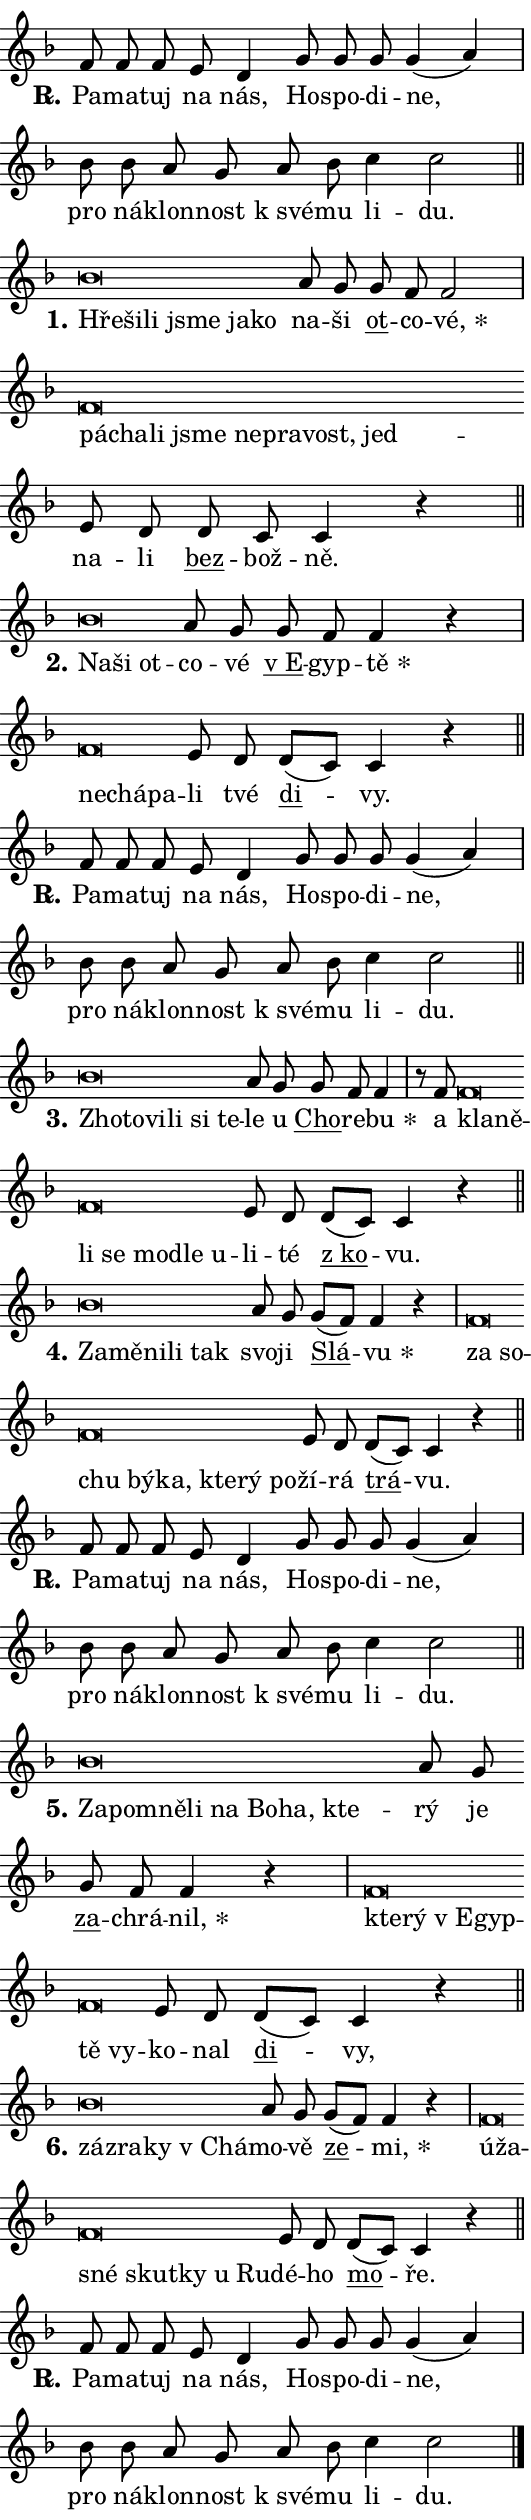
\version "2.24.0"
\header { tagline = "" }
\paper {
  indent = 0\cm
  top-margin = 0\cm
  right-margin = 0.13\cm % to fit lyric hyphens
  bottom-margin = 0\cm
  left-margin = 0\cm
  paper-width = 9\cm
  page-breaking = #ly:one-page-breaking
  system-system-spacing.basic-distance = #11
  score-system-spacing.basic-distance = #11
  ragged-last = ##f
}


%% Author: Thomas Morley
%% https://lists.gnu.org/archive/html/lilypond-user/2020-05/msg00002.html
#(define (line-position grob)
"Returns position of @var[grob} in current system:
   @code{'start}, if at first time-step
   @code{'end}, if at last time-step
   @code{'middle} otherwise
"
  (let* ((col (ly:item-get-column grob))
         (ln (ly:grob-object col 'left-neighbor))
         (rn (ly:grob-object col 'right-neighbor))
         (col-to-check-left (if (ly:grob? ln) ln col))
         (col-to-check-right (if (ly:grob? rn) rn col))
         (break-dir-left
           (and
             (ly:grob-property col-to-check-left 'non-musical #f)
             (ly:item-break-dir col-to-check-left)))
         (break-dir-right
           (and
             (ly:grob-property col-to-check-right 'non-musical #f)
             (ly:item-break-dir col-to-check-right))))
        (cond ((eqv? 1 break-dir-left) 'start)
              ((eqv? -1 break-dir-right) 'end)
              (else 'middle))))

#(define (tranparent-at-line-position vctor)
  (lambda (grob)
  "Relying on @code{line-position} select the relevant enry from @var{vctor}.
Used to determine transparency,"
    (case (line-position grob)
      ((end) (not (vector-ref vctor 0)))
      ((middle) (not (vector-ref vctor 1)))
      ((start) (not (vector-ref vctor 2))))))

noteHeadBreakVisibility =
#(define-music-function (break-visibility)(vector?)
"Makes @code{NoteHead}s transparent relying on @var{break-visibility}"
#{
  \override NoteHead.transparent =
    #(tranparent-at-line-position break-visibility)
#})

#(define delete-ledgers-for-transparent-note-heads
  (lambda (grob)
    "Reads whether a @code{NoteHead} is transparent.
If so this @code{NoteHead} is removed from @code{'note-heads} from
@var{grob}, which is supposed to be @code{LedgerLineSpanner}.
As a result ledgers are not printed for this @code{NoteHead}"
    (let* ((nhds-array (ly:grob-object grob 'note-heads))
           (nhds-list
             (if (ly:grob-array? nhds-array)
                 (ly:grob-array->list nhds-array)
                 '()))
           ;; Relies on the transparent-property being done before
           ;; Staff.LedgerLineSpanner.after-line-breaking is executed.
           ;; This is fragile ...
           (to-keep
             (remove
               (lambda (nhd)
                 (ly:grob-property nhd 'transparent #f))
               nhds-list)))
      ;; TODO find a better method to iterate over grob-arrays, similiar
      ;; to filter/remove etc for lists
      ;; For now rebuilt from scratch
      (set! (ly:grob-object grob 'note-heads)  '())
      (for-each
        (lambda (nhd)
          (ly:pointer-group-interface::add-grob grob 'note-heads nhd))
        to-keep))))

squashNotes = {
  \override NoteHead.X-extent = #'(-0.2 . 0.2)
  \override NoteHead.Y-extent = #'(-0.75 . 0)
  \override NoteHead.stencil =
    #(lambda (grob)
       (let ((pos (ly:grob-property grob 'staff-position)))
         (begin
           (if (< pos -7) (display "ERROR: Lower brevis then expected\n") (display ""))
           (if (<= pos -6) ly:text-interface::print ly:note-head::print))))
}
unSquashNotes = {
  \revert NoteHead.X-extent
  \revert NoteHead.Y-extent
  \revert NoteHead.stencil
}

hideNotes = \noteHeadBreakVisibility #begin-of-line-visible
unHideNotes = \noteHeadBreakVisibility #all-visible

% work-around for resetting accidentals
% https://lilypond.org/doc/v2.23/Documentation/notation/displaying-rhythms#unmetered-music
cadenzaMeasure = {
  \cadenzaOff
  \partial 1024 s1024
  \cadenzaOn
}

#(define-markup-command (accent layout props text) (markup?)
  "Underline accented syllable"
  (interpret-markup layout props
    #{\markup \override #'(offset . 4.3) \underline { #text }#}))

responsum = \markup \concat {
  "R" \hspace #-1.05 \path #0.1 #'((moveto 0 0.07) (lineto 0.9 0.8)) \hspace #0.05 "."
}

spaceSize = #0.6828661417322834 % exact space size for TeX Gyre Schola

\layout {
  \context {
    \Staff
    \remove "Time_signature_engraver"
    \override LedgerLineSpanner.after-line-breaking = #delete-ledgers-for-transparent-note-heads
  }
  \context {
    \Lyrics {
      \override LyricSpace.minimum-distance = \spaceSize
      \override LyricText.font-name = #"TeX Gyre Schola"
      \override LyricText.font-size = 1
      \override StanzaNumber.font-name = #"TeX Gyre Schola Bold"
      \override StanzaNumber.font-size = 1
    }
  }
  \context {
    \Score 
    \override NoteHead.text =
      #(lambda (grob) 
        (let ((pos (ly:grob-property grob 'staff-position)))
          #{\markup {
            \combine
              \halign #-0.55 \raise #(if (= pos -6) 0 0.5) \override #'(thickness . 2) \draw-line #'(3.2 . 0)
              \musicglyph "noteheads.sM1"
          }#}))
  }
}

% magnetic-lyrics.ily
%
%   written by
%     Jean Abou Samra <jean@abou-samra.fr>
%     Werner Lemberg <wl@gnu.org>
%
%   adapted by
%     Jiri Hon <jiri.hon@gmail.com>
%
% Version 2022-Apr-15

% https://www.mail-archive.com/lilypond-user@gnu.org/msg149350.html

#(define (Left_hyphen_pointer_engraver context)
   "Collect syllable-hyphen-syllable occurrences in lyrics and store
them in properties.  This engraver only looks to the left.  For
example, if the lyrics input is @code{foo -- bar}, it does the
following.

@itemize @bullet
@item
Set the @code{text} property of the @code{LyricHyphen} grob between
@q{foo} and @q{bar} to @code{foo}.

@item
Set the @code{left-hyphen} property of the @code{LyricText} grob with
text @q{foo} to the @code{LyricHyphen} grob between @q{foo} and
@q{bar}.
@end itemize

Use this auxiliary engraver in combination with the
@code{lyric-@/text::@/apply-@/magnetic-@/offset!} hook."
   (let ((hyphen #f)
         (text #f))
     (make-engraver
      (acknowledgers
       ((lyric-syllable-interface engraver grob source-engraver)
        (set! text grob)))
      (end-acknowledgers
       ((lyric-hyphen-interface engraver grob source-engraver)
        ;(when (not (grob::has-interface grob 'lyric-space-interface))
          (set! hyphen grob)));)
      ((stop-translation-timestep engraver)
       (when (and text hyphen)
         (ly:grob-set-object! text 'left-hyphen hyphen))
       (set! text #f)
       (set! hyphen #f)))))

#(define (lyric-text::apply-magnetic-offset! grob)
   "If the space between two syllables is less than the value in
property @code{LyricText@/.details@/.squash-threshold}, move the right
syllable to the left so that it gets concatenated with the left
syllable.

Use this function as a hook for
@code{LyricText@/.after-@/line-@/breaking} if the
@code{Left_@/hyphen_@/pointer_@/engraver} is active."
   (let ((hyphen (ly:grob-object grob 'left-hyphen #f)))
     (when hyphen
       (let ((left-text (ly:spanner-bound hyphen LEFT)))
         (when (grob::has-interface left-text 'lyric-syllable-interface)
           (let* ((common (ly:grob-common-refpoint grob left-text X))
                  (this-x-ext (ly:grob-extent grob common X))
                  (left-x-ext
                   (begin
                     ;; Trigger magnetism for left-text.
                     (ly:grob-property left-text 'after-line-breaking)
                     (ly:grob-extent left-text common X)))
                  ;; `delta` is the gap width between two syllables.
                  (delta (- (interval-start this-x-ext)
                            (interval-end left-x-ext)))
                  (details (ly:grob-property grob 'details))
                  (threshold (assoc-get 'squash-threshold details 0.2)))
             (when (< delta threshold)
               (let* (;; We have to manipulate the input text so that
                      ;; ligatures crossing syllable boundaries are not
                      ;; disabled.  For languages based on the Latin
                      ;; script this is essentially a beautification.
                      ;; However, for non-Western scripts it can be a
                      ;; necessity.
                      (lt (ly:grob-property left-text 'text))
                      (rt (ly:grob-property grob 'text))
                      (is-space (grob::has-interface hyphen 'lyric-space-interface))
                      (space (if is-space " " ""))
                      (extra-delta (if is-space spaceSize 0))
                      ;; Append new syllable.
                      (ltrt-space (if (and (string? lt) (string? rt))
                                (string-append lt space rt)
                                (make-concat-markup (list lt space rt))))
                      ;; Right-align `ltrt` to the right side.
                      (ltrt-space-markup (grob-interpret-markup
                               grob
                               (make-translate-markup
                                (cons (interval-length this-x-ext) 0)
                                (make-right-align-markup ltrt-space)))))
                 (begin
                   ;; Don't print `left-text`.
                   (ly:grob-set-property! left-text 'stencil #f)
                   ;; Set text and stencil (which holds all collected
                   ;; syllables so far) and shift it to the left.
                   (ly:grob-set-property! grob 'text ltrt-space)
                   (ly:grob-set-property! grob 'stencil ltrt-space-markup)
                   (ly:grob-translate-axis! grob (- (- delta extra-delta)) X))))))))))


#(define (lyric-hyphen::displace-bounds-first grob)
   ;; Make very sure this callback isn't triggered too early.
   (let ((left (ly:spanner-bound grob LEFT))
         (right (ly:spanner-bound grob RIGHT)))
     (ly:grob-property left 'after-line-breaking)
     (ly:grob-property right 'after-line-breaking)
     (ly:lyric-hyphen::print grob)))

squashThreshold = #0.4

\layout {
  \context {
    \Lyrics
    \consists #Left_hyphen_pointer_engraver
    \override LyricText.after-line-breaking =
      #lyric-text::apply-magnetic-offset!
    \override LyricHyphen.stencil = #lyric-hyphen::displace-bounds-first
    \override LyricText.details.squash-threshold = \squashThreshold
    \override LyricHyphen.minimum-distance = 0
    \override LyricHyphen.minimum-length = \squashThreshold
  }
}

squashText = \override LyricText.details.squash-threshold = 9999
unSquashText = \override LyricText.details.squash-threshold = \squashThreshold

leftText = \override LyricText.self-alignment-X = #LEFT
unLeftText = \revert LyricText.self-alignment-X

starOffset = #(lambda (grob) 
                (let ((x_offset (ly:self-alignment-interface::aligned-on-x-parent grob)))
                  (if (= x_offset 0) 0 (+ x_offset 1.2))))

star = #(define-music-function (syllable)(string?)
"Append star separator at the end of a syllable"
#{
  \once \override LyricText.X-offset = #starOffset
  \lyricmode { \markup {
    #syllable
    \override #'((font-name . "TeX Gyre Schola Bold")) \hspace #0.2 \lower #0.65 \larger "*"
  } }
#})

starAccent = #(define-music-function (syllable)(string?)
"Append star separator at the end of a syllable and make accent"
#{
  \once \override LyricText.X-offset = #starOffset
  \lyricmode { \markup {
    \accent #syllable
    \override #'((font-name . "TeX Gyre Schola Bold")) \hspace #0.2 \lower #0.65 \larger "*"
  } }
#})

breath = #(define-music-function (syllable)(string?)
"Append breathing indicator at the end of a syllable"
#{
  \lyricmode { \markup { #syllable "+" } }
#})

optionalBreath = #(define-music-function (syllable)(string?)
"Append optional breathing indicator at the end of a syllable"
#{
  \lyricmode { \markup { #syllable "(+)" } }
#})


\score {
    <<
        \new Voice = "melody" { \cadenzaOn \key f \major \relative { f'8 f f e d4 \bar "" g8 g g \bar "" g4( a) \cadenzaMeasure \bar "|" bes8 bes a g \bar "" a bes c4 c2 \cadenzaMeasure \bar "||" \break } }
        \new Lyrics \lyricsto "melody" { \lyricmode { \set stanza = \responsum
Pa -- ma -- tuj na nás, Ho -- spo -- di -- ne, pro ná -- klon -- nost "k své" -- mu li -- du. } }
    >>
    \layout {}
}

\score {
    <<
        \new Voice = "melody" { \cadenzaOn \key f \major \relative { \squashNotes bes'\breve*1/16 \hideNotes \breve*1/16 \bar "" \breve*1/16 \bar "" \breve*1/16 \bar "" \breve*1/16 \breve*1/16 \bar "" \unHideNotes \unSquashNotes a8 g \bar "" g f f2 \cadenzaMeasure \bar "|" \squashNotes f\breve*1/16 \hideNotes \breve*1/16 \bar "" \breve*1/16 \bar "" \breve*1/16 \bar "" \breve*1/16 \bar "" \breve*1/16 \bar "" \breve*1/16 \breve*1/16 \bar "" \unHideNotes \unSquashNotes e8 d \bar "" d c c4 r \cadenzaMeasure \bar "||" \break } }
        \new Lyrics \lyricsto "melody" { \lyricmode { \set stanza = "1."
\leftText Hře -- \squashText ši -- li jsme ja -- ko \unLeftText \unSquashText na -- ši \markup \accent ot -- co -- \star vé, \leftText pá -- \squashText cha -- li jsme ne -- pra -- vost, jed -- \unLeftText \unSquashText na -- li \markup \accent bez -- bož -- ně. } }
    >>
    \layout {}
}

\score {
    <<
        \new Voice = "melody" { \cadenzaOn \key f \major \relative { \squashNotes bes'\breve*1/16 \hideNotes \breve*1/16 \breve*1/16 \bar "" \unHideNotes \unSquashNotes a8 g \bar "" g f f4 r \cadenzaMeasure \bar "|" \squashNotes f\breve*1/16 \hideNotes \breve*1/16 \breve*1/16 \bar "" \unHideNotes \unSquashNotes e8 d \bar "" d[( c)] c4 r \cadenzaMeasure \bar "||" \break } }
        \new Lyrics \lyricsto "melody" { \lyricmode { \set stanza = "2."
\leftText Na -- \squashText ši ot -- \unLeftText \unSquashText co -- vé \markup \accent "v E" -- gyp -- \star tě \leftText ne -- \squashText chá -- pa -- \unLeftText \unSquashText li tvé \markup \accent di -- vy. } }
    >>
    \layout {}
}

\score {
    <<
        \new Voice = "melody" { \cadenzaOn \key f \major \relative { f'8 f f e d4 \bar "" g8 g g \bar "" g4( a) \cadenzaMeasure \bar "|" bes8 bes a g \bar "" a bes c4 c2 \cadenzaMeasure \bar "||" \break } }
        \new Lyrics \lyricsto "melody" { \lyricmode { \set stanza = \responsum
Pa -- ma -- tuj na nás, Ho -- spo -- di -- ne, pro ná -- klon -- nost "k své" -- mu li -- du. } }
    >>
    \layout {}
}

\score {
    <<
        \new Voice = "melody" { \cadenzaOn \key f \major \relative { \squashNotes bes'\breve*1/16 \hideNotes \breve*1/16 \bar "" \breve*1/16 \bar "" \breve*1/16 \bar "" \breve*1/16 \breve*1/16 \bar "" \unHideNotes \unSquashNotes a8 g \bar "" g f f4 \cadenzaMeasure \bar "|" r8 f8 \squashNotes f\breve*1/16 \hideNotes \breve*1/16 \bar "" \breve*1/16 \bar "" \breve*1/16 \bar "" \breve*1/16 \bar "" \breve*1/16 \breve*1/16 \bar "" \unHideNotes \unSquashNotes e8 d \bar "" d[( c)] c4 r \cadenzaMeasure \bar "||" \break } }
        \new Lyrics \lyricsto "melody" { \lyricmode { \set stanza = "3."
\leftText Zho -- \squashText to -- vi -- li si te -- \unLeftText \unSquashText le u \markup \accent Cho -- re -- \star bu a \leftText kla -- \squashText ně -- li se mo -- dle u -- \unLeftText \unSquashText li -- té \markup \accent "z ko" -- vu. } }
    >>
    \layout {}
}

\score {
    <<
        \new Voice = "melody" { \cadenzaOn \key f \major \relative { \squashNotes bes'\breve*1/16 \hideNotes \breve*1/16 \bar "" \breve*1/16 \bar "" \breve*1/16 \breve*1/16 \bar "" \unHideNotes \unSquashNotes a8 g \bar "" g[( f)] f4 r \cadenzaMeasure \bar "|" \squashNotes f\breve*1/16 \hideNotes \breve*1/16 \bar "" \breve*1/16 \bar "" \breve*1/16 \bar "" \breve*1/16 \bar "" \breve*1/16 \bar "" \breve*1/16 \breve*1/16 \bar "" \unHideNotes \unSquashNotes e8 d \bar "" d[( c)] c4 r \cadenzaMeasure \bar "||" \break } }
        \new Lyrics \lyricsto "melody" { \lyricmode { \set stanza = "4."
\leftText Za -- \squashText mě -- ni -- li tak \unLeftText \unSquashText svo -- ji \markup \accent Slá -- \star vu \leftText za \squashText so -- chu bý -- ka, kte -- rý po -- \unLeftText \unSquashText ží -- rá \markup \accent trá -- vu. } }
    >>
    \layout {}
}

\score {
    <<
        \new Voice = "melody" { \cadenzaOn \key f \major \relative { f'8 f f e d4 \bar "" g8 g g \bar "" g4( a) \cadenzaMeasure \bar "|" bes8 bes a g \bar "" a bes c4 c2 \cadenzaMeasure \bar "||" \break } }
        \new Lyrics \lyricsto "melody" { \lyricmode { \set stanza = \responsum
Pa -- ma -- tuj na nás, Ho -- spo -- di -- ne, pro ná -- klon -- nost "k své" -- mu li -- du. } }
    >>
    \layout {}
}

\score {
    <<
        \new Voice = "melody" { \cadenzaOn \key f \major \relative { \squashNotes bes'\breve*1/16 \hideNotes \breve*1/16 \bar "" \breve*1/16 \bar "" \breve*1/16 \bar "" \breve*1/16 \bar "" \breve*1/16 \bar "" \breve*1/16 \breve*1/16 \bar "" \unHideNotes \unSquashNotes a8 g \bar "" g f f4 r \cadenzaMeasure \bar "|" \squashNotes f\breve*1/16 \hideNotes \breve*1/16 \bar "" \breve*1/16 \bar "" \breve*1/16 \bar "" \breve*1/16 \breve*1/16 \bar "" \unHideNotes \unSquashNotes e8 d \bar "" d[( c)] c4 r \cadenzaMeasure \bar "||" \break } }
        \new Lyrics \lyricsto "melody" { \lyricmode { \set stanza = "5."
\leftText Za -- \squashText po -- mně -- li na Bo -- ha, kte -- \unLeftText \unSquashText rý je \markup \accent za -- chrá -- \star nil, \leftText kte -- \squashText rý "v E" -- gyp -- tě vy -- \unLeftText \unSquashText ko -- nal \markup \accent di -- vy, } }
    >>
    \layout {}
}

\score {
    <<
        \new Voice = "melody" { \cadenzaOn \key f \major \relative { \squashNotes bes'\breve*1/16 \hideNotes \breve*1/16 \bar "" \breve*1/16 \breve*1/16 \bar "" \unHideNotes \unSquashNotes a8 g \bar "" g[( f)] f4 r \cadenzaMeasure \bar "|" \squashNotes f\breve*1/16 \hideNotes \breve*1/16 \bar "" \breve*1/16 \bar "" \breve*1/16 \bar "" \breve*1/16 \bar "" \breve*1/16 \breve*1/16 \bar "" \unHideNotes \unSquashNotes e8 d \bar "" d[( c)] c4 r \cadenzaMeasure \bar "||" \break } }
        \new Lyrics \lyricsto "melody" { \lyricmode { \set stanza = "6."
\leftText zá -- \squashText zra -- ky "v Chá" -- \unLeftText \unSquashText mo -- vě \markup \accent ze -- \star mi, \leftText ú -- \squashText ža -- sné skut -- ky u Ru -- \unLeftText \unSquashText dé -- ho \markup \accent mo -- ře. } }
    >>
    \layout {}
}

\score {
    <<
        \new Voice = "melody" { \cadenzaOn \key f \major \relative { f'8 f f e d4 \bar "" g8 g g \bar "" g4( a) \cadenzaMeasure \bar "|" bes8 bes a g \bar "" a bes c4 c2 \cadenzaMeasure \bar "||" \break } \bar "|." }
        \new Lyrics \lyricsto "melody" { \lyricmode { \set stanza = \responsum
Pa -- ma -- tuj na nás, Ho -- spo -- di -- ne, pro ná -- klon -- nost "k své" -- mu li -- du. } }
    >>
    \layout {}
}
